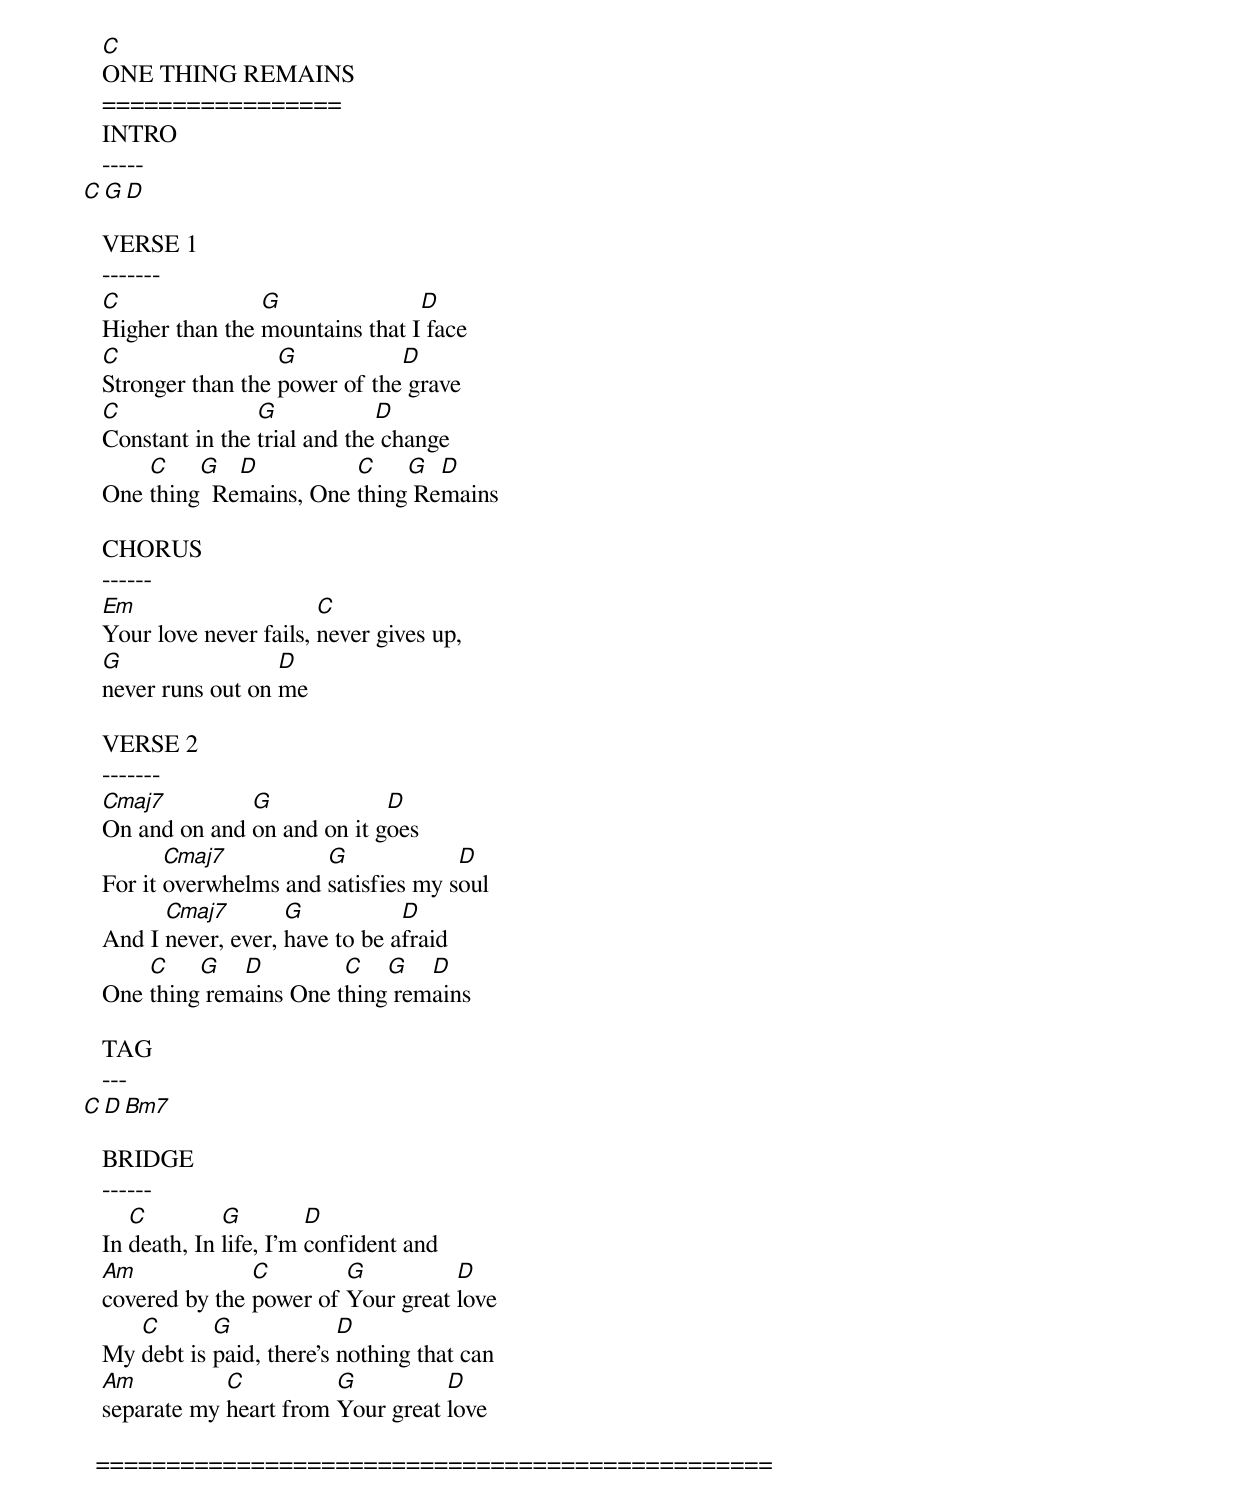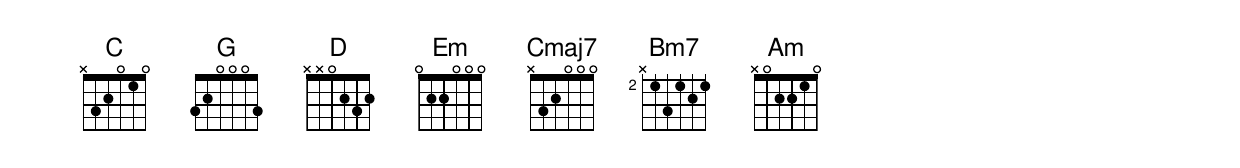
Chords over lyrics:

   C
   ONE THING REMAINS
   =================
   INTRO
   -----
   C    G     D

   VERSE 1
   -------
   C               G               D
   Higher than the mountains that I face
   C                 G           D
   Stronger than the power of the grave
   C               G            D
   Constant in the trial and the change
       C    G   D          C    G  D
   One thing  Remains, One thing Remains

   CHORUS
   ------
   Em                     C
   Your love never fails, never gives up,
   G                 D
   never runs out on me

   VERSE 2
   -------
   Cmaj7         G             D
   On and on and on and on it goes
          Cmaj7          G             D
   For it overwhelms and satisfies my soul
         Cmaj7        G           D
   And I never, ever, have to be afraid
       C    G   D         C   G   D
   One thing remains One thing remains

   TAG
   ---
   C    D    Bm7

   BRIDGE
   ------
      C         G         D
   In death, In life, I'm confident and
   Am             C        G          D
   covered by the power of Your great love
      C       G             D
   My debt is paid, there's nothing that can
   Am          C          G          D
   separate my heart from Your great love

  ================================================
